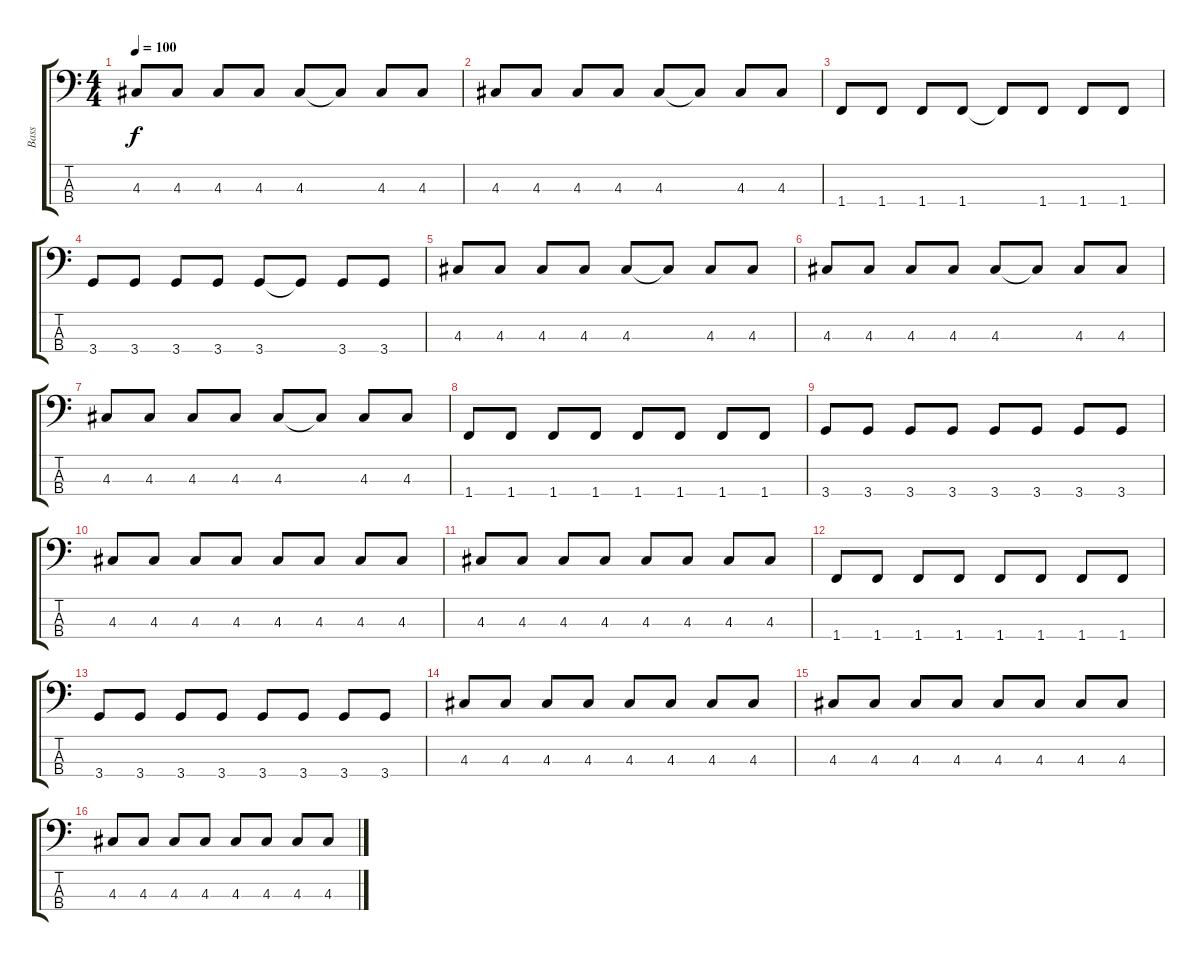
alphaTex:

\track ("Bass" "Bass") {instrument electricbassfinger}
\staff {score tabs}
\tuning (G2 D2 A1 E1) {hide}
\ts (4 4)
\tempo 100
\clef f4
\ks c
4.3.8{dy f} 4.3.8 4.3.8 4.3.8 4.3.8 4.3{t}.8 4.3.8 4.3.8 |
4.3.8 4.3.8 4.3.8 4.3.8 4.3.8 4.3{t}.8 4.3.8 4.3.8 |
1.4.8 1.4.8 1.4.8 1.4.8 1.4{t}.8 1.4.8 1.4.8 1.4.8 |
3.4.8 3.4.8 3.4.8 3.4.8 3.4.8 3.4{t}.8 3.4.8 3.4.8 |
4.3.8 4.3.8 4.3.8 4.3.8 4.3.8 4.3{t}.8 4.3.8 4.3.8 |
4.3.8 4.3.8 4.3.8 4.3.8 4.3.8 4.3{t}.8 4.3.8 4.3.8 |
4.3.8 4.3.8 4.3.8 4.3.8 4.3.8 4.3{t}.8 4.3.8 4.3.8 |
1.4.8 1.4.8 1.4.8 1.4.8 1.4.8 1.4.8 1.4.8 1.4.8 |
3.4.8 3.4.8 3.4.8 3.4.8 3.4.8 3.4.8 3.4.8 3.4.8 |
4.3.8 4.3.8 4.3.8 4.3.8 4.3.8 4.3.8 4.3.8 4.3.8 |
4.3.8 4.3.8 4.3.8 4.3.8 4.3.8 4.3.8 4.3.8 4.3.8 |
1.4.8 1.4.8 1.4.8 1.4.8 1.4.8 1.4.8 1.4.8 1.4.8 |
3.4.8 3.4.8 3.4.8 3.4.8 3.4.8 3.4.8 3.4.8 3.4.8 |
4.3.8 4.3.8 4.3.8 4.3.8 4.3.8 4.3.8 4.3.8 4.3.8 |
4.3.8 4.3.8 4.3.8 4.3.8 4.3.8 4.3.8 4.3.8 4.3.8 |
4.3.8 4.3.8 4.3.8 4.3.8 4.3.8 4.3.8 4.3.8 4.3.8
